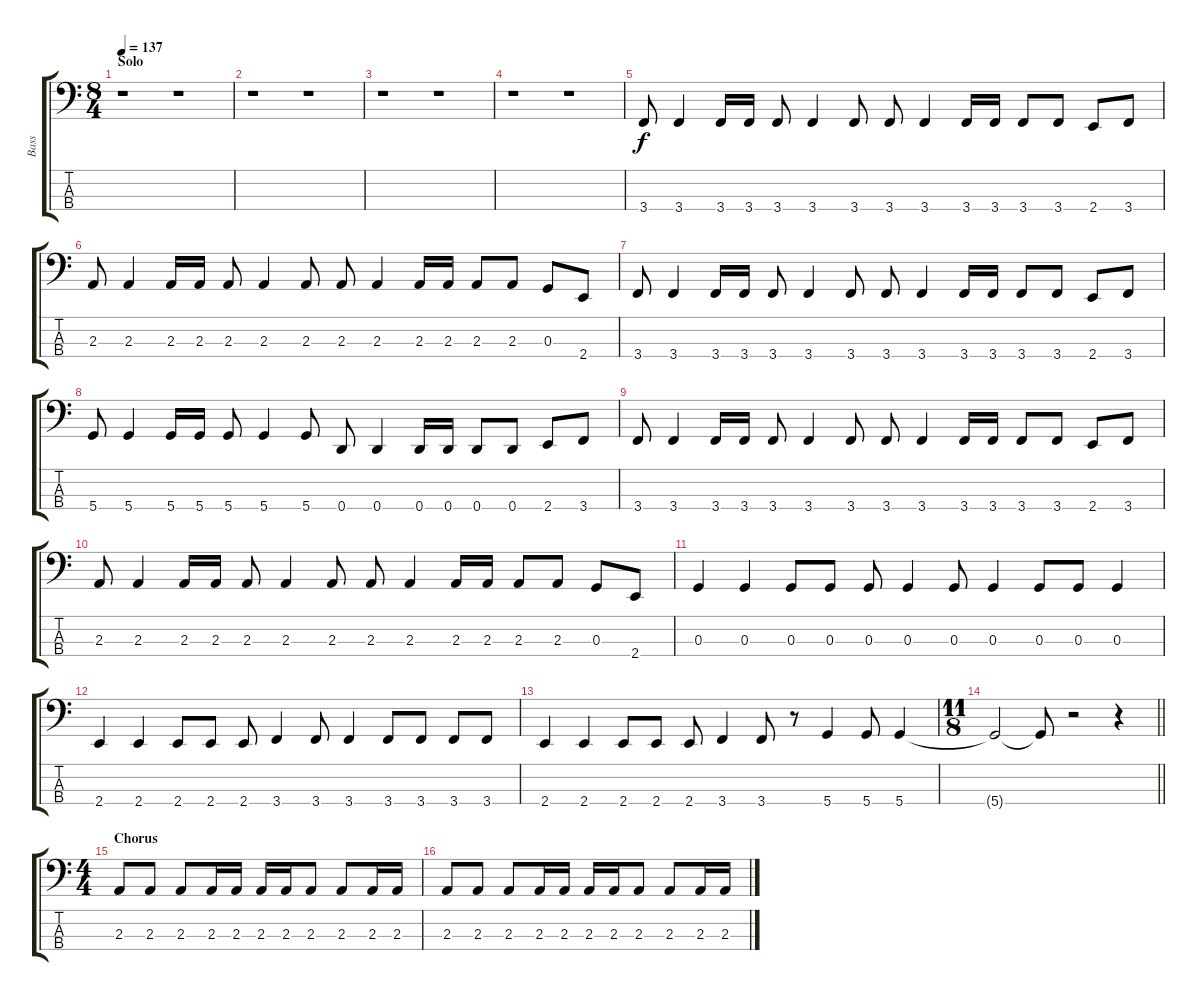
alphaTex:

\track ("Bass" "Bass") {instrument electricbassfinger}
\staff {score tabs}
\tuning (F2 C2 G1 D1) {hide}
\ts (8 4)
\section ("" "Solo")
\tempo 137
\clef f4
\ks c
r.1{dy f} r.1 |
r.1 r.1 |
r.1 r.1 |
r.1 r.1 |
3.4.8 3.4.4 3.4.16 3.4.16 3.4.8 3.4.4 3.4.8 3.4.8 3.4.4 3.4.16 3.4.16 3.4.8 3.4.8 2.4.8 3.4.8 |
2.3.8 2.3.4 2.3.16 2.3.16 2.3.8 2.3.4 2.3.8 2.3.8 2.3.4 2.3.16 2.3.16 2.3.8 2.3.8 0.3.8 2.4.8 |
3.4.8 3.4.4 3.4.16 3.4.16 3.4.8 3.4.4 3.4.8 3.4.8 3.4.4 3.4.16 3.4.16 3.4.8 3.4.8 2.4.8 3.4.8 |
5.4.8 5.4.4 5.4.16 5.4.16 5.4.8 5.4.4 5.4.8 0.4.8 0.4.4 0.4.16 0.4.16 0.4.8 0.4.8 2.4.8 3.4.8 |
3.4.8 3.4.4 3.4.16 3.4.16 3.4.8 3.4.4 3.4.8 3.4.8 3.4.4 3.4.16 3.4.16 3.4.8 3.4.8 2.4.8 3.4.8 |
2.3.8 2.3.4 2.3.16 2.3.16 2.3.8 2.3.4 2.3.8 2.3.8 2.3.4 2.3.16 2.3.16 2.3.8 2.3.8 0.3.8 2.4.8 |
0.3.4 0.3.4 0.3.8 0.3.8 0.3.8 0.3.4 0.3.8 0.3.4 0.3.8 0.3.8 0.3.4 |
2.4.4 2.4.4 2.4.8 2.4.8 2.4.8 3.4.4 3.4.8 3.4.4 3.4.8 3.4.8 3.4.8 3.4.8 |
2.4.4 2.4.4 2.4.8 2.4.8 2.4.8 3.4.4 3.4.8 r.8 5.4.4 5.4.8 5.4.4 |
\ts (11 8)
\barLineRight lightlight
5.4{t}.2 5.4{t}.8 r.2 r.4 |
\ts (4 4)
\section ("" "Chorus")
2.3.8 2.3.8 2.3.8 2.3.16 2.3.16 2.3.16 2.3.16 2.3.8 2.3.8 2.3.16 2.3.16 |
2.3.8 2.3.8 2.3.8 2.3.16 2.3.16 2.3.16 2.3.16 2.3.8 2.3.8 2.3.16 2.3.16
